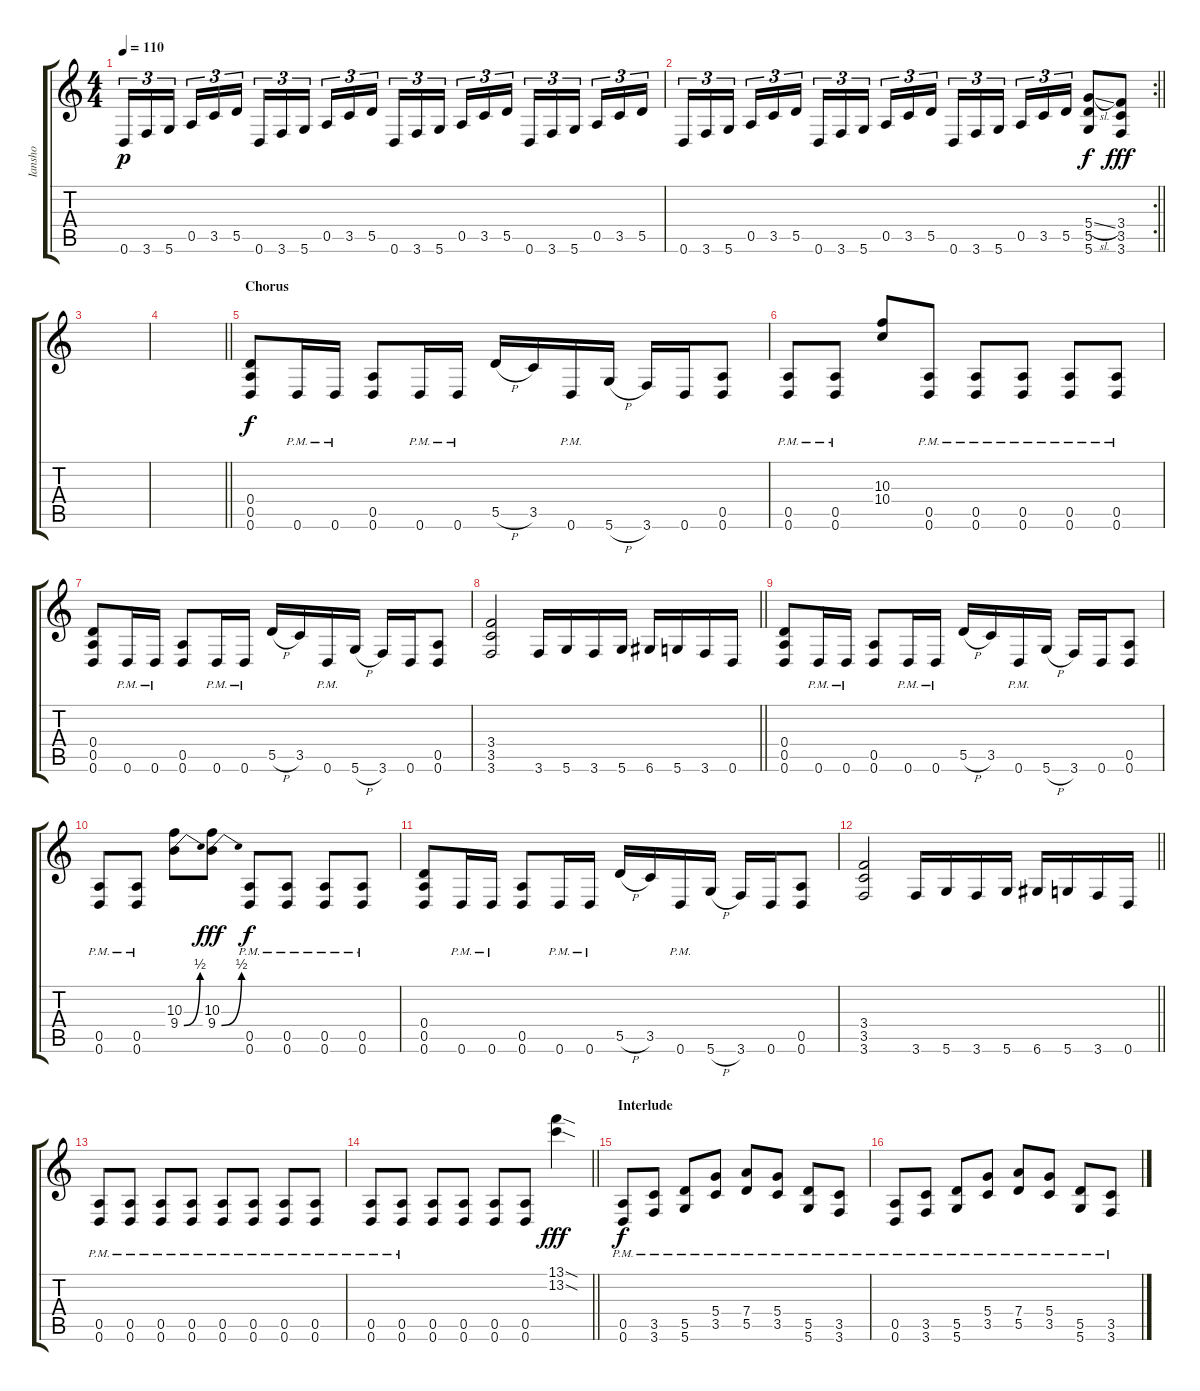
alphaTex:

\track ("Iansho" "Iansho") {instrument overdrivenguitar}
\staff {score tabs}
\tuning (E4 B3 G3 D3 A2 D2) {hide}
\ts (4 4)
\tempo 110
\clef g2
\ks c
0.6.16{tu (3 2) dy p} 3.6.16{tu (3 2)} 5.6.16{tu (3 2) beam splitsecondary} 0.5.16{tu (3 2)} 3.5.16{tu (3 2)} 5.5.16{tu (3 2)} 0.6.16{tu (3 2)} 3.6.16{tu (3 2)} 5.6.16{tu (3 2) beam splitsecondary} 0.5.16{tu (3 2)} 3.5.16{tu (3 2)} 5.5.16{tu (3 2)} 0.6.16{tu (3 2)} 3.6.16{tu (3 2)} 5.6.16{tu (3 2) beam splitsecondary} 0.5.16{tu (3 2)} 3.5.16{tu (3 2)} 5.5.16{tu (3 2)} 0.6.16{tu (3 2)} 3.6.16{tu (3 2)} 5.6.16{tu (3 2) beam splitsecondary} 0.5.16{tu (3 2)} 3.5.16{tu (3 2)} 5.5.16{tu (3 2)} |
\rc 2
\barLineRight lightlight
0.6.16{tu (3 2)} 3.6.16{tu (3 2)} 5.6.16{tu (3 2) beam splitsecondary} 0.5.16{tu (3 2)} 3.5.16{tu (3 2)} 5.5.16{tu (3 2)} 0.6.16{tu (3 2)} 3.6.16{tu (3 2)} 5.6.16{tu (3 2) beam splitsecondary} 0.5.16{tu (3 2)} 3.5.16{tu (3 2)} 5.5.16{tu (3 2)} 0.6.16{tu (3 2)} 3.6.16{tu (3 2)} 5.6.16{tu (3 2) beam splitsecondary} 0.5.16{tu (3 2)} 3.5.16{tu (3 2)} 5.5.16{tu (3 2)} (5.4{sl} 5.5 5.6).8{dy f} (3.4 3.5 3.6).8{dy fff} |
|
\barLineRight lightlight
|
\section ("" "Chorus")
(0.4 0.5 0.6).8{dy f} 0.6{pm}.16 0.6{pm}.16 (0.5 0.6).8 0.6{pm}.16 0.6{pm}.16 5.5{h}.16 3.5.16 0.6{pm}.16 5.6{h}.16 3.6.16 0.6.16 (0.5 0.6).8 |
(0.5{pm} 0.6{pm}).8 (0.5{pm} 0.6{pm}).8 (10.3 10.4).8 (0.5{pm} 0.6{pm}).8 (0.5{pm} 0.6{pm}).8 (0.5{pm} 0.6{pm}).8 (0.5{pm} 0.6{pm}).8 (0.5{pm} 0.6{pm}).8 |
(0.4 0.5 0.6).8 0.6{pm}.16 0.6{pm}.16 (0.5 0.6).8 0.6{pm}.16 0.6{pm}.16 5.5{h}.16 3.5.16 0.6{pm}.16 5.6{h}.16 3.6.16 0.6.16 (0.5 0.6).8 |
\barLineRight lightlight
(3.4 3.5 3.6).2 3.6.16 5.6.16 3.6.16 5.6.16 6.6.16 5.6.16 3.6.16 0.6.16 |
(0.4 0.5 0.6).8 0.6{pm}.16 0.6{pm}.16 (0.5 0.6).8 0.6{pm}.16 0.6{pm}.16 5.5{h}.16 3.5.16 0.6{pm}.16 5.6{h}.16 3.6.16 0.6.16 (0.5 0.6).8 |
(0.5{pm} 0.6{pm}).8 (0.5{pm} 0.6{pm}).8 (10.3 9.4{be (bend 0 0 60 2)}).8 (10.3 9.4{be (bend 0 0 60 2)}).8{dy fff} (0.5{pm} 0.6{pm}).8{dy f} (0.5{pm} 0.6{pm}).8 (0.5{pm} 0.6{pm}).8 (0.5{pm} 0.6{pm}).8 |
(0.4 0.5 0.6).8 0.6{pm}.16 0.6{pm}.16 (0.5 0.6).8 0.6{pm}.16 0.6{pm}.16 5.5{h}.16 3.5.16 0.6{pm}.16 5.6{h}.16 3.6.16 0.6.16 (0.5 0.6).8 |
\barLineRight lightlight
(3.4 3.5 3.6).2 3.6.16 5.6.16 3.6.16 5.6.16 6.6.16 5.6.16 3.6.16 0.6.16 |
(0.5{pm} 0.6{pm}).8 (0.5{pm} 0.6{pm}).8 (0.5{pm} 0.6{pm}).8 (0.5{pm} 0.6{pm}).8 (0.5{pm} 0.6{pm}).8 (0.5{pm} 0.6{pm}).8 (0.5{pm} 0.6{pm}).8 (0.5{pm} 0.6{pm}).8 |
\barLineRight lightlight
(0.5{pm} 0.6{pm}).8 (0.5{pm} 0.6{pm}).8 (0.5 0.6).8 (0.5 0.6).8 (0.5 0.6).8 (0.5 0.6).8 (13.1{sod} 13.2{sod}).4{dy fff} |
\section ("" "Interlude")
(0.5{pm} 0.6{pm}).8{dy f} (3.5{pm} 3.6{pm}).8 (5.5{pm} 5.6{pm}).8 (5.4{pm} 3.5{pm}).8 (7.4{pm} 5.5{pm}).8 (5.4{pm} 3.5{pm}).8 (5.5{pm} 5.6{pm}).8 (3.5{pm} 3.6{pm}).8 |
(0.5{pm} 0.6{pm}).8 (3.5{pm} 3.6{pm}).8 (5.5{pm} 5.6{pm}).8 (5.4{pm} 3.5{pm}).8 (7.4{pm} 5.5{pm}).8 (5.4{pm} 3.5{pm}).8 (5.5{pm} 5.6{pm}).8 (3.5{pm} 3.6{pm}).8
